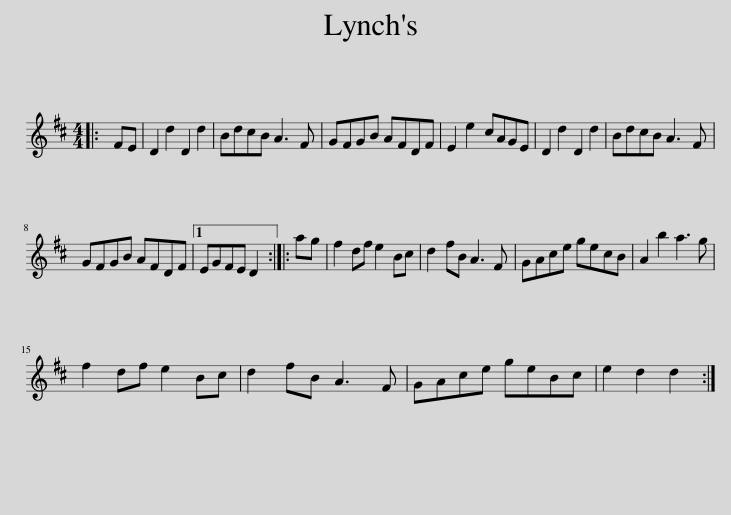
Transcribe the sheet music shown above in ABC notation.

X:1
L:1/8
M:4/4
I:linebreak $
K:D
V:1 treble
V:1
|: FE | D2 d2 D2 d2 | BdcB A3 F | GFGB AFDF | E2 e2 cAGE | %5
 D2 d2 D2 d2 | BdcB A3 F |$ GFGB AFDF |1 EGFE D2 :: ag | %10
 f2 df e2 Bc | d2 fB A3 F | GAce gecB | A2 b2 a3 g |$ f2 df e2 Bc | %15
 d2 fB A3 F | GAce geBc | e2 d2 d2 :| %18
